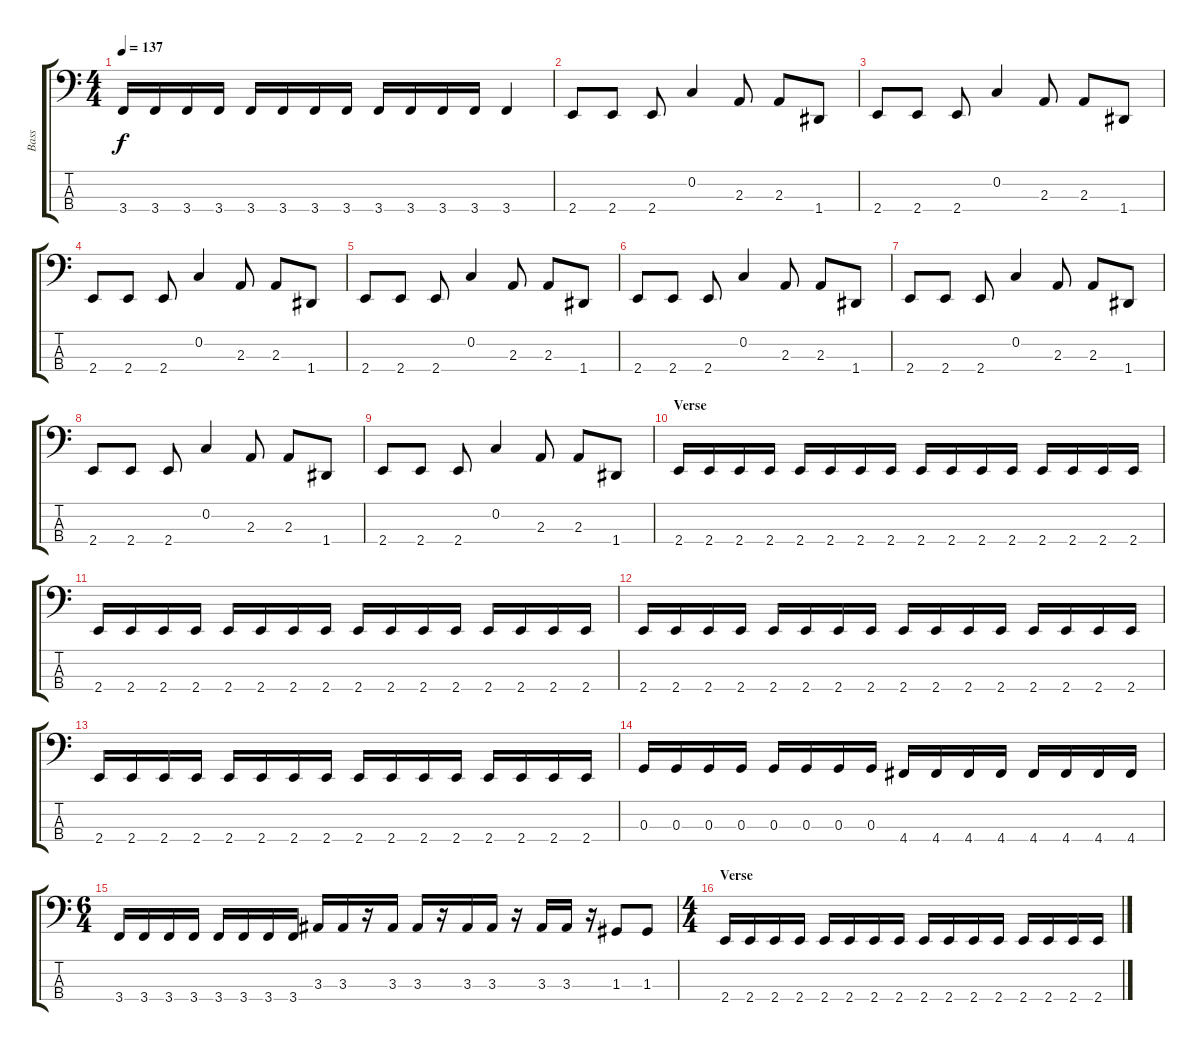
\track ("Bass" "Bass") {instrument electricbassfinger}
\staff {score tabs}
\tuning (F2 C2 G1 D1) {hide}
\ts (4 4)
\tempo 137
\clef f4
\ks c
3.4.16{dy f} 3.4.16 3.4.16 3.4.16 3.4.16 3.4.16 3.4.16 3.4.16 3.4.16 3.4.16 3.4.16 3.4.16 3.4.4 |
2.4.8 2.4.8 2.4.8 0.2.4 2.3.8 2.3.8 1.4.8 |
2.4.8 2.4.8 2.4.8 0.2.4 2.3.8 2.3.8 1.4.8 |
2.4.8 2.4.8 2.4.8 0.2.4 2.3.8 2.3.8 1.4.8 |
2.4.8 2.4.8 2.4.8 0.2.4 2.3.8 2.3.8 1.4.8 |
2.4.8 2.4.8 2.4.8 0.2.4 2.3.8 2.3.8 1.4.8 |
2.4.8 2.4.8 2.4.8 0.2.4 2.3.8 2.3.8 1.4.8 |
2.4.8 2.4.8 2.4.8 0.2.4 2.3.8 2.3.8 1.4.8 |
2.4.8 2.4.8 2.4.8 0.2.4 2.3.8 2.3.8 1.4.8 |
\section ("" "Verse")
2.4.16 2.4.16 2.4.16 2.4.16 2.4.16 2.4.16 2.4.16 2.4.16 2.4.16 2.4.16 2.4.16 2.4.16 2.4.16 2.4.16 2.4.16 2.4.16 |
2.4.16 2.4.16 2.4.16 2.4.16 2.4.16 2.4.16 2.4.16 2.4.16 2.4.16 2.4.16 2.4.16 2.4.16 2.4.16 2.4.16 2.4.16 2.4.16 |
2.4.16 2.4.16 2.4.16 2.4.16 2.4.16 2.4.16 2.4.16 2.4.16 2.4.16 2.4.16 2.4.16 2.4.16 2.4.16 2.4.16 2.4.16 2.4.16 |
2.4.16 2.4.16 2.4.16 2.4.16 2.4.16 2.4.16 2.4.16 2.4.16 2.4.16 2.4.16 2.4.16 2.4.16 2.4.16 2.4.16 2.4.16 2.4.16 |
0.3.16 0.3.16 0.3.16 0.3.16 0.3.16 0.3.16 0.3.16 0.3.16 4.4.16 4.4.16 4.4.16 4.4.16 4.4.16 4.4.16 4.4.16 4.4.16 |
\ts (6 4)
3.4.16 3.4.16 3.4.16 3.4.16 3.4.16 3.4.16 3.4.16 3.4.16 3.3.16 3.3.16 r.16 3.3.16 3.3.16 r.16 3.3.16 3.3.16 r.16 3.3.16 3.3.16 r.16 1.3.8 1.3.8 |
\ts (4 4)
\section ("" "Verse")
2.4.16 2.4.16 2.4.16 2.4.16 2.4.16 2.4.16 2.4.16 2.4.16 2.4.16 2.4.16 2.4.16 2.4.16 2.4.16 2.4.16 2.4.16 2.4.16
